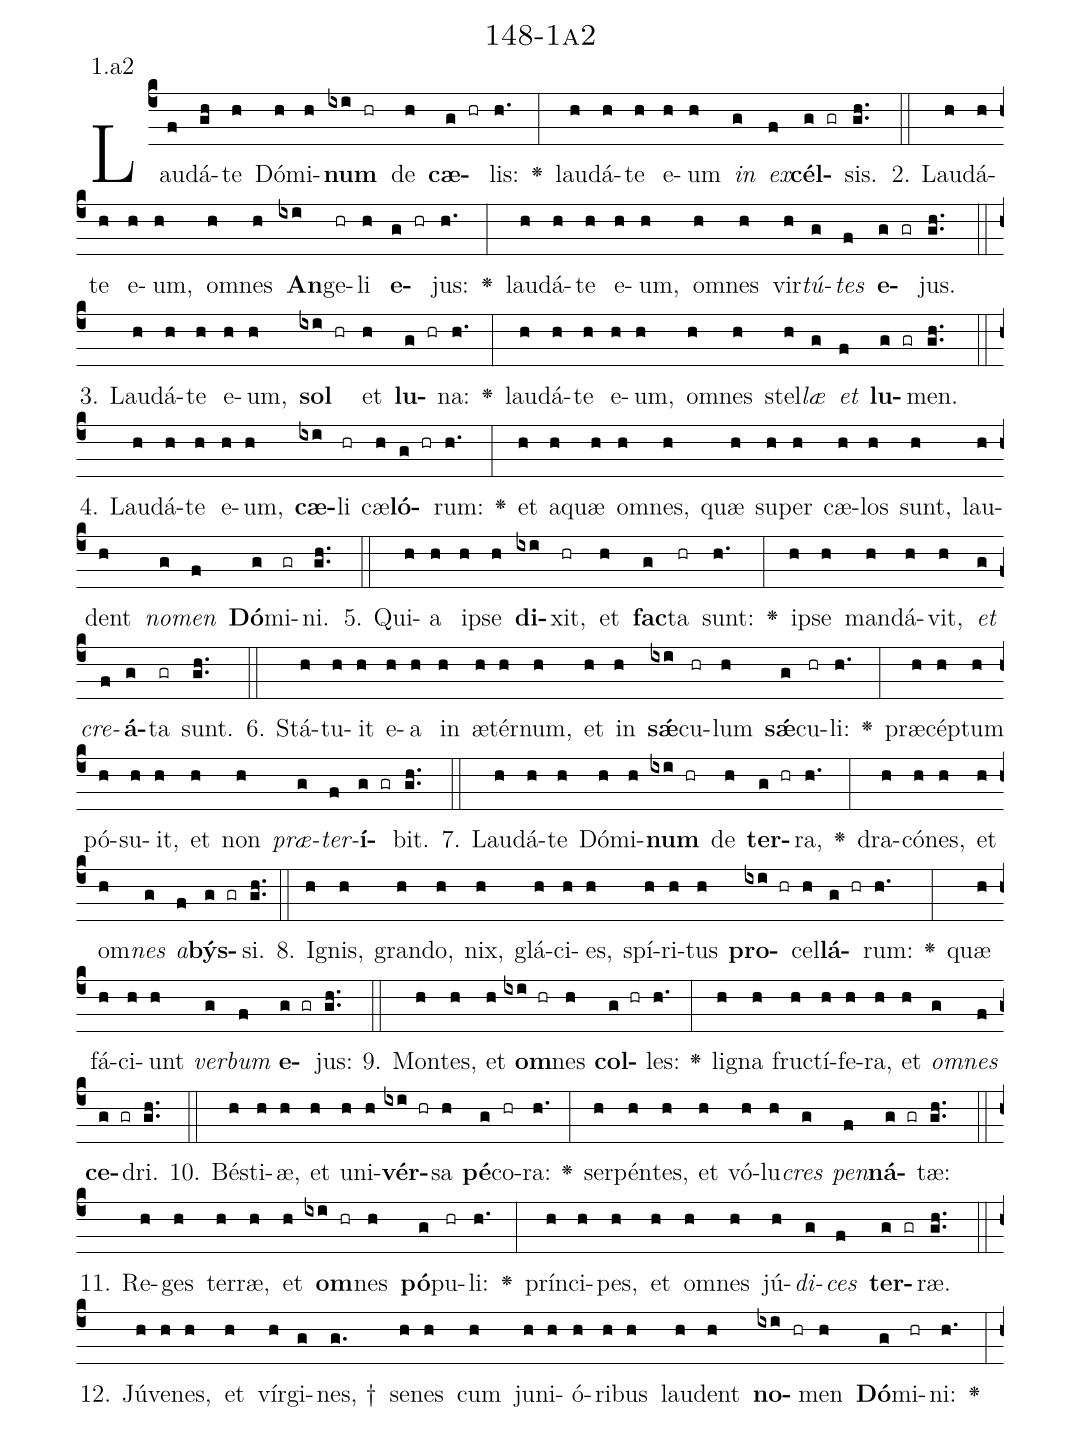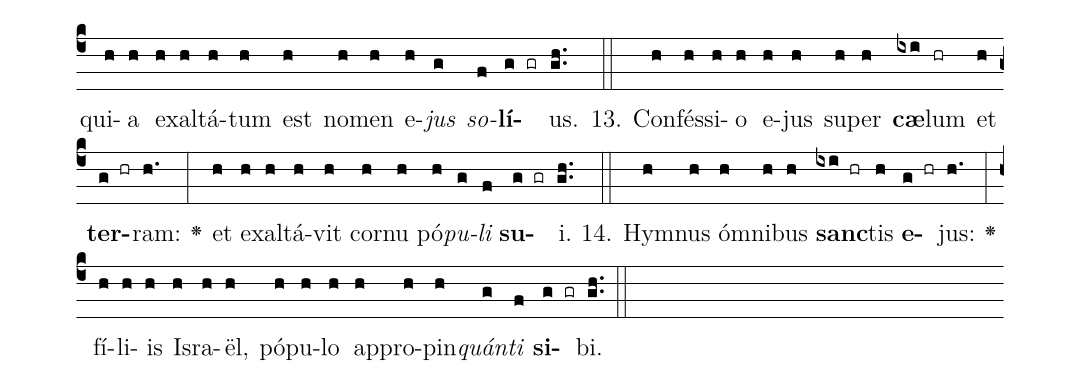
name: 148-1a2;
annotation: 1.a2;
%%
(c4)Lau(f)dá(gh)te(h) Dó(h)mi(h)<b>num</b>(ixi hr) de(h) <b>cæ</b>(g hr)lis:(h.) <v>\greheightstar</v>(:) lau(h)dá(h)te(h) e(h)um(h) <i>in</i>(g) <i>ex</i>(f)<b>cél</b>(g gr)sis.(gh..) (::)
2. Lau(h)dá(h)te(h) e(h)um,(h) om(h)nes(h) <b>An</b>(ixi)ge(hr)li(h) <b>e</b>(g hr)jus:(h.) <v>\greheightstar</v>(:) lau(h)dá(h)te(h) e(h)um,(h) om(h)nes(h) vir(h)<i>tú</i>(g)<i>tes</i>(f) <b>e</b>(g gr)jus.(gh..) (::)
3. Lau(h)dá(h)te(h) e(h)um,(h) <b>sol</b>(ixi hr) et(h) <b>lu</b>(g hr)na:(h.) <v>\greheightstar</v>(:) lau(h)dá(h)te(h) e(h)um,(h) om(h)nes(h) stel(h)<i>læ</i>(g) <i>et</i>(f) <b>lu</b>(g gr)men.(gh..) (::)
4. Lau(h)dá(h)te(h) e(h)um,(h) <b>cæ</b>(ixi)li(hr) cæ(h)<b>ló</b>(g hr)rum:(h.) <v>\greheightstar</v>(:) et(h) a(h)quæ(h) om(h)nes,(h) quæ(h) su(h)per(h) cæ(h)los(h) sunt,(h) lau(h)dent(h) <i>no</i>(g)<i>men</i>(f) <b>Dó</b>(g)mi(gr)ni.(gh..) (::)
5. Qui(h)a(h) ip(h)se(h) <b>di</b>(ixi)xit,(hr) et(h) <b>fac</b>(g)ta(hr) sunt:(h.) <v>\greheightstar</v>(:) ip(h)se(h) man(h)dá(h)vit,(h) <i>et</i>(g) <i>cre</i>(f)<b>á</b>(g)ta(gr) sunt.(gh..) (::)
6. Stá(h)tu(h)it(h) e(h)a(h) in(h) æ(h)tér(h)num,(h) et(h) in(h) <b>sǽ</b>(ixi)cu(hr)lum(h) <b>sǽ</b>(g)cu(hr)li:(h.) <v>\greheightstar</v>(:) præ(h)cép(h)tum(h) pó(h)su(h)it,(h) et(h) non(h) <i>præ</i>(g)<i>ter</i>(f)<b>í</b>(g gr)bit.(gh..) (::)
7. Lau(h)dá(h)te(h) Dó(h)mi(h)<b>num</b>(ixi hr) de(h) <b>ter</b>(g hr)ra,(h.) <v>\greheightstar</v>(:) dra(h)có(h)nes,(h) et(h) om(h)<i>nes</i>(g) <i>a</i>(f)<b>býs</b>(g gr)si.(gh..) (::)
8. I(h)gnis,(h) gran(h)do,(h) nix,(h) glá(h)ci(h)es,(h) spí(h)ri(h)tus(h) <b>pro</b>(ixi hr)cel(h)<b>lá</b>(g hr)rum:(h.) <v>\greheightstar</v>(:) quæ(h) fá(h)ci(h)unt(h) <i>ver</i>(g)<i>bum</i>(f) <b>e</b>(g gr)jus:(gh..) (::)
9. Mon(h)tes,(h) et(h) <b>om</b>(ixi hr)nes(h) <b>col</b>(g hr)les:(h.) <v>\greheightstar</v>(:) li(h)gna(h) fruc(h)tí(h)fe(h)ra,(h) et(h) <i>om</i>(g)<i>nes</i>(f) <b>ce</b>(g gr)dri.(gh..) (::)
10. Bés(h)ti(h)æ,(h) et(h) u(h)ni(h)<b>vér</b>(ixi hr)sa(h) <b>pé</b>(g)co(hr)ra:(h.) <v>\greheightstar</v>(:) ser(h)pén(h)tes,(h) et(h) vó(h)lu(h)<i>cres</i>(g) <i>pen</i>(f)<b>ná</b>(g gr)tæ:(gh..) (::)
11. Re(h)ges(h) ter(h)ræ,(h) et(h) <b>om</b>(ixi hr)nes(h) <b>pó</b>(g)pu(hr)li:(h.) <v>\greheightstar</v>(:) prín(h)ci(h)pes,(h) et(h) om(h)nes(h) jú(h)<i>di</i>(g)<i>ces</i>(f) <b>ter</b>(g gr)ræ.(gh..) (::)
12. Jú(h)ve(h)nes,(h) et(h) vír(h)gi(g)nes, †(g.) se(h)nes(h) cum(h) ju(h)ni(h)ó(h)ri(h)bus(h) lau(h)dent(h) <b>no</b>(ixi hr)men(h) <b>Dó</b>(g)mi(hr)ni:(h.) <v>\greheightstar</v>(:) qui(h)a(h) ex(h)al(h)tá(h)tum(h) est(h) no(h)men(h) e(h)<i>jus</i>(g) <i>so</i>(f)<b>lí</b>(g gr)us.(gh..) (::)
13. Con(h)fés(h)si(h)o(h) e(h)jus(h) su(h)per(h) <b>cæ</b>(ixi)lum(hr) et(h) <b>ter</b>(g hr)ram:(h.) <v>\greheightstar</v>(:) et(h) ex(h)al(h)tá(h)vit(h) cor(h)nu(h) pó(h)<i>pu</i>(g)<i>li</i>(f) <b>su</b>(g gr)i.(gh..) (::)
14. Hym(h)nus(h) óm(h)ni(h)bus(h) <b>sanc</b>(ixi hr)tis(h) <b>e</b>(g hr)jus:(h.) <v>\greheightstar</v>(:) fí(h)li(h)is(h) Is(h)ra(h)ël,(h) pó(h)pu(h)lo(h) ap(h)pro(h)pin(h)<i>quán</i>(g)<i>ti</i>(f) <b>si</b>(g gr)bi.(gh..) (::)
